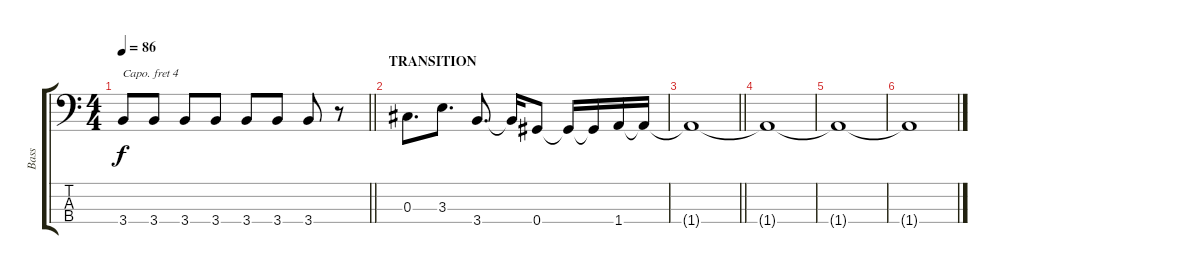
\track ("Bass" "Bass") {instrument acousticbass}
\staff {score tabs}
\capo 4
\tuning (G2 D2 A1 E1) {hide}
\ts (4 4)
\tempo 86
\clef f4
\barLineRight lightlight
\ks c
3.4{t}.8{dy f} 3.4.8 3.4.8 3.4.8 3.4.8 3.4.8 3.4.8 r.8 |
\section ("" "TRANSITION")
0.3.8{d} 3.3.8{d} 3.4.8{d} 3.4{t}.16 0.4.8 0.4{t}.16 0.4{t}.16 1.4.16 1.4{t}.16 |
\barLineRight lightlight
1.4{t}.1 |
1.4{t}.1 |
1.4{t}.1 |
1.4{t}.1
